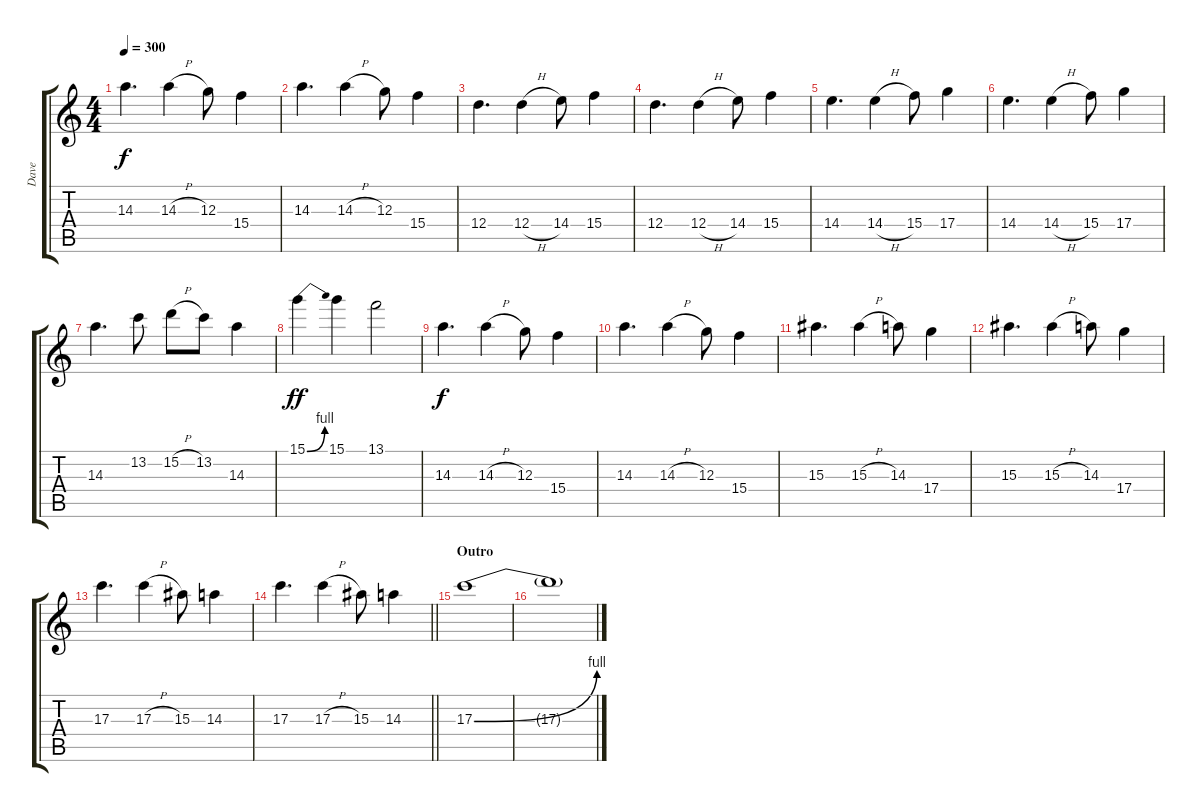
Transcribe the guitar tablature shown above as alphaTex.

\track ("Dave" "Dave") {instrument overdrivenguitar}
\staff {score tabs}
\tuning (E4 B3 G3 D3 A2 E2) {hide}
\ts (4 4)
\tempo 300
\clef g2
\ks c
14.3.4{d dy f} 14.3{h}.4 12.3.8 15.4.4 |
14.3.4{d} 14.3{h}.4 12.3.8 15.4.4 |
12.4.4{d} 12.4{h}.4 14.4.8 15.4.4 |
12.4.4{d} 12.4{h}.4 14.4.8 15.4.4 |
14.4.4{d} 14.4{h}.4 15.4.8 17.4.4 |
14.4.4{d} 14.4{h}.4 15.4.8 17.4.4 |
14.3.4{d} 13.2.8 15.2{h}.8 13.2.8 14.3.4 |
15.1{be (bend 0 0 60 4)}.4{dy ff} 15.1.4 13.1.2 |
14.3.4{d dy f} 14.3{h}.4 12.3.8 15.4.4 |
14.3.4{d} 14.3{h}.4 12.3.8 15.4.4 |
15.3.4{d} 15.3{h}.4 14.3.8 17.4.4 |
15.3.4{d} 15.3{h}.4 14.3.8 17.4.4 |
17.3.4{d} 17.3{h}.4 15.3.8 14.3.4 |
\barLineRight lightlight
17.3.4{d} 17.3{h}.4 15.3.8 14.3.4 |
\section ("" "Outro")
17.3{be (bend 0 0 60 4)}.1 |
17.3{t}.1
